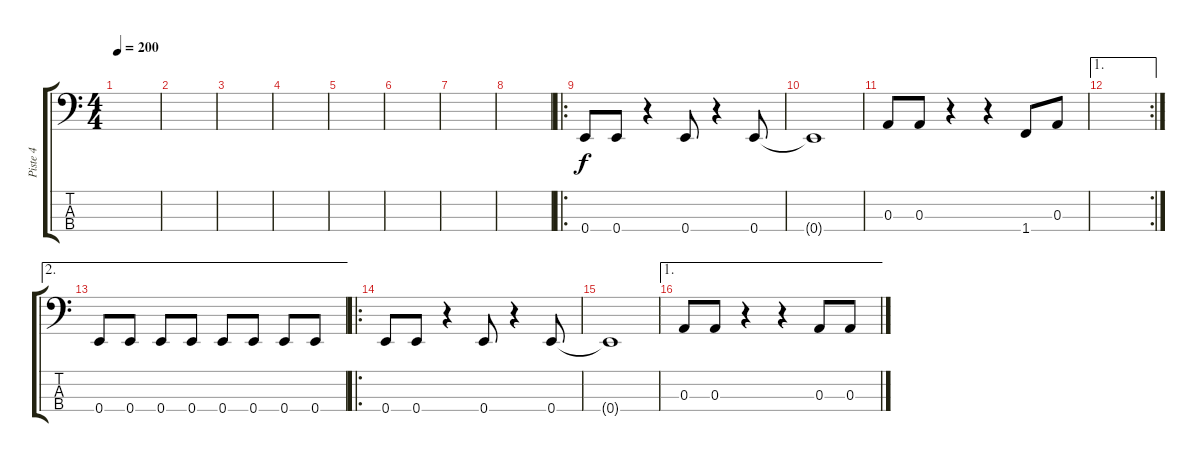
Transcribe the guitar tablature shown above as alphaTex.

\track ("Piste 4" "Piste 4") {instrument electricbasspick}
\staff {score tabs}
\tuning (G2 D2 A1 E1) {hide}
\ts (4 4)
\tempo 200
\clef f4
\ks c
|
|
|
|
|
|
|
|
\ro
0.4.8 0.4.8 r.4 0.4.8 r.4 0.4.8 |
0.4{t}.1 |
0.3.8 0.3.8 r.4 r.4 1.4.8 0.3.8 |
\ae 1
\rc 2
|
\ae 2
0.4.8 0.4.8 0.4.8 0.4.8 0.4.8 0.4.8 0.4.8 0.4.8 |
\ro
0.4.8 0.4.8 r.4 0.4.8 r.4 0.4.8 |
0.4{t}.1 |
\ae 1
0.3.8 0.3.8 r.4 r.4 0.3.8 0.3.8
